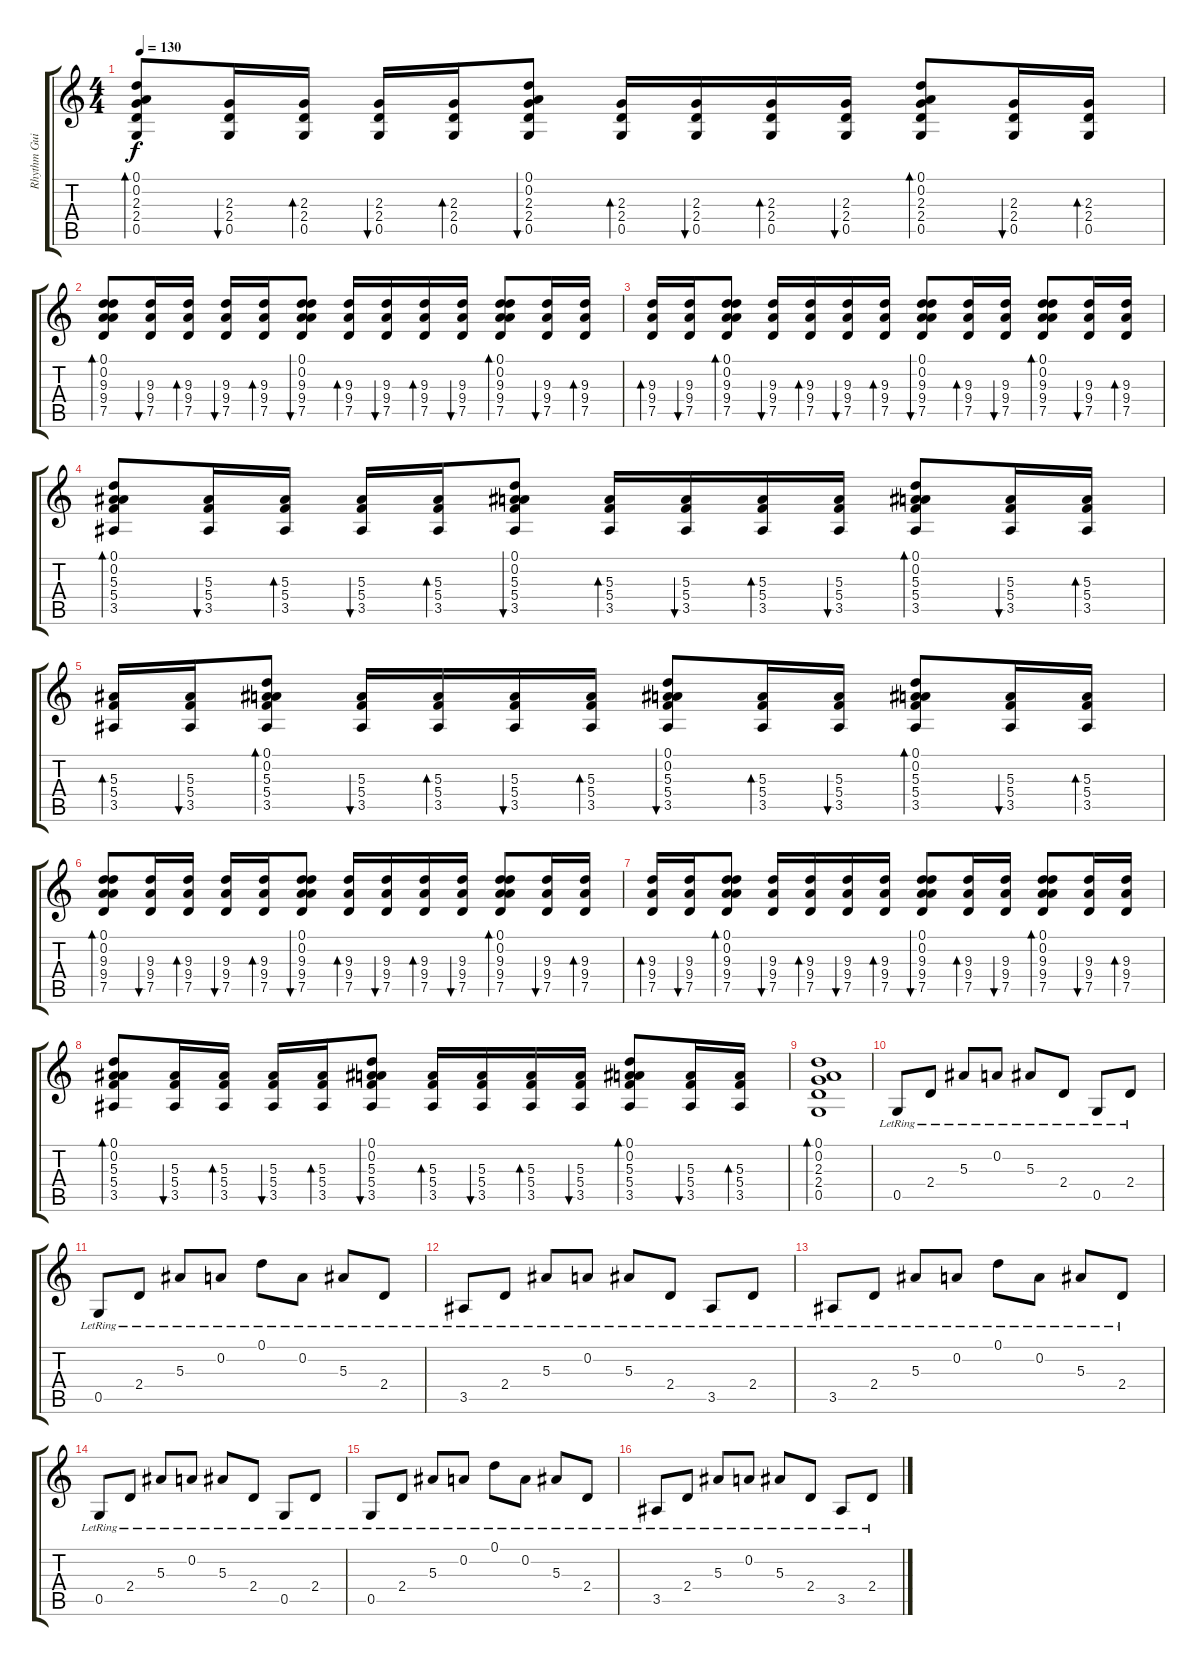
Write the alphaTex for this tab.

\track ("Rhythm Guitar (Acoustic)" "Rhythm Gui") {instrument acousticguitarsteel}
\staff {score tabs}
\tuning (D4 A3 F3 C3 G2 D2) {hide}
\ts (4 4)
\tempo 130
\clef g2
\ks c
(0.1 0.2 2.3 2.4 0.5).8{bd 60 dy f} (2.3 2.4 0.5).16{bu 60} (2.3 2.4 0.5).16{bd 60} (2.3 2.4 0.5).16{bu 60} (2.3 2.4 0.5).16{bd 60} (0.1 0.2 2.3 2.4 0.5).8{bu 60} (2.3 2.4 0.5).16{bd 60} (2.3 2.4 0.5).16{bu 60} (2.3 2.4 0.5).16{bd 60} (2.3 2.4 0.5).16{bu 60} (0.1 0.2 2.3 2.4 0.5).8{bd 60} (2.3 2.4 0.5).16{bu 60} (2.3 2.4 0.5).16{bd 60} |
(0.1 0.2 9.3 9.4 7.5).8{bd 60} (9.3 9.4 7.5).16{bu 60} (9.3 9.4 7.5).16{bd 60} (9.3 9.4 7.5).16{bu 60} (9.3 9.4 7.5).16{bd 60} (0.1 0.2 9.3 9.4 7.5).8{bu 60} (9.3 9.4 7.5).16{bd 60} (9.3 9.4 7.5).16{bu 60} (9.3 9.4 7.5).16{bd 60} (9.3 9.4 7.5).16{bu 60} (0.1 0.2 9.3 9.4 7.5).8{bd 60} (9.3 9.4 7.5).16{bu 60} (9.3 9.4 7.5).16{bd 60} |
(9.3 9.4 7.5).16{bd 60} (9.3 9.4 7.5).16{bu 60} (0.1 0.2 9.3 9.4 7.5).8{bd 60} (9.3 9.4 7.5).16{bu 60} (9.3 9.4 7.5).16{bd 60} (9.3 9.4 7.5).16{bu 60} (9.3 9.4 7.5).16{bd 60} (0.1 0.2 9.3 9.4 7.5).8{bu 60} (9.3 9.4 7.5).16{bd 60} (9.3 9.4 7.5).16{bu 60} (0.1 0.2 9.3 9.4 7.5).8{bd 60} (9.3 9.4 7.5).16{bu 60} (9.3 9.4 7.5).16{bd 60} |
(0.1 0.2 5.3 5.4 3.5).8{bd 60} (5.3 5.4 3.5).16{bu 60} (5.3 5.4 3.5).16{bd 60} (5.3 5.4 3.5).16{bu 60} (5.3 5.4 3.5).16{bd 60} (0.1 0.2 5.3 5.4 3.5).8{bu 60} (5.3 5.4 3.5).16{bd 60} (5.3 5.4 3.5).16{bu 60} (5.3 5.4 3.5).16{bd 60} (5.3 5.4 3.5).16{bu 60} (0.1 0.2 5.3 5.4 3.5).8{bd 60} (5.3 5.4 3.5).16{bu 60} (5.3 5.4 3.5).16{bd 60} |
(5.3 5.4 3.5).16{bd 60} (5.3 5.4 3.5).16{bu 60} (0.1 0.2 5.3 5.4 3.5).8{bd 60} (5.3 5.4 3.5).16{bu 60} (5.3 5.4 3.5).16{bd 60} (5.3 5.4 3.5).16{bu 60} (5.3 5.4 3.5).16{bd 60} (0.1 0.2 5.3 5.4 3.5).8{bu 60} (5.3 5.4 3.5).16{bd 60} (5.3 5.4 3.5).16{bu 60} (0.1 0.2 5.3 5.4 3.5).8{bd 60} (5.3 5.4 3.5).16{bu 60} (5.3 5.4 3.5).16{bd 60} |
(0.1 0.2 9.3 9.4 7.5).8{bd 60} (9.3 9.4 7.5).16{bu 60} (9.3 9.4 7.5).16{bd 60} (9.3 9.4 7.5).16{bu 60} (9.3 9.4 7.5).16{bd 60} (0.1 0.2 9.3 9.4 7.5).8{bu 60} (9.3 9.4 7.5).16{bd 60} (9.3 9.4 7.5).16{bu 60} (9.3 9.4 7.5).16{bd 60} (9.3 9.4 7.5).16{bu 60} (0.1 0.2 9.3 9.4 7.5).8{bd 60} (9.3 9.4 7.5).16{bu 60} (9.3 9.4 7.5).16{bd 60} |
(9.3 9.4 7.5).16{bd 60} (9.3 9.4 7.5).16{bu 60} (0.1 0.2 9.3 9.4 7.5).8{bd 60} (9.3 9.4 7.5).16{bu 60} (9.3 9.4 7.5).16{bd 60} (9.3 9.4 7.5).16{bu 60} (9.3 9.4 7.5).16{bd 60} (0.1 0.2 9.3 9.4 7.5).8{bu 60} (9.3 9.4 7.5).16{bd 60} (9.3 9.4 7.5).16{bu 60} (0.1 0.2 9.3 9.4 7.5).8{bd 60} (9.3 9.4 7.5).16{bu 60} (9.3 9.4 7.5).16{bd 60} |
(0.1 0.2 5.3 5.4 3.5).8{bd 60} (5.3 5.4 3.5).16{bu 60} (5.3 5.4 3.5).16{bd 60} (5.3 5.4 3.5).16{bu 60} (5.3 5.4 3.5).16{bd 60} (0.1 0.2 5.3 5.4 3.5).8{bu 60} (5.3 5.4 3.5).16{bd 60} (5.3 5.4 3.5).16{bu 60} (5.3 5.4 3.5).16{bd 60} (5.3 5.4 3.5).16{bu 60} (0.1 0.2 5.3 5.4 3.5).8{bd 60} (5.3 5.4 3.5).16{bu 60} (5.3 5.4 3.5).16{bd 60} |
(0.1 0.2 2.3 2.4 0.5).1{bd 30} |
0.5{lr}.8 2.4{lr}.8 5.3{lr}.8 0.2{lr}.8 5.3{lr}.8 2.4{lr}.8 0.5{lr}.8 2.4{lr}.8 |
0.5{lr}.8 2.4{lr}.8 5.3{lr}.8 0.2{lr}.8 0.1{lr}.8 0.2{lr}.8 5.3{lr}.8 2.4{lr}.8 |
3.5{lr}.8 2.4{lr}.8 5.3{lr}.8 0.2{lr}.8 5.3{lr}.8 2.4{lr}.8 3.5{lr}.8 2.4{lr}.8 |
3.5{lr}.8 2.4{lr}.8 5.3{lr}.8 0.2{lr}.8 0.1{lr}.8 0.2{lr}.8 5.3{lr}.8 2.4{lr}.8 |
0.5{lr}.8 2.4{lr}.8 5.3{lr}.8 0.2{lr}.8 5.3{lr}.8 2.4{lr}.8 0.5{lr}.8 2.4{lr}.8 |
0.5{lr}.8 2.4{lr}.8 5.3{lr}.8 0.2{lr}.8 0.1{lr}.8 0.2{lr}.8 5.3{lr}.8 2.4{lr}.8 |
3.5{lr}.8 2.4{lr}.8 5.3{lr}.8 0.2{lr}.8 5.3{lr}.8 2.4{lr}.8 3.5{lr}.8 2.4{lr}.8
